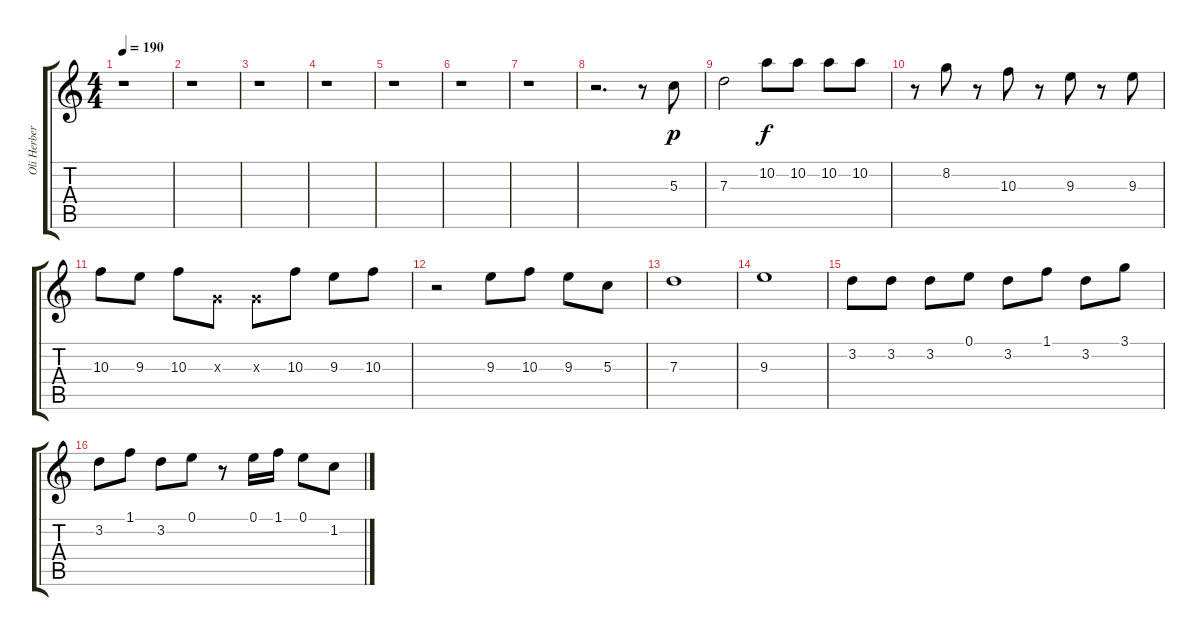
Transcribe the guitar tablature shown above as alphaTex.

\track ("Oli Herbert" "Oli Herber") {instrument distortionguitar}
\staff {score tabs}
\tuning (E4 B3 G3 D3 A2 D2) {hide}
\ts (4 4)
\tempo 190
\clef g2
\ks c
r.1{dy f} |
r.1 |
r.1 |
r.1 |
r.1 |
r.1 |
r.1 |
r.2{d} r.8 5.3.8{dy p} |
7.3.2 10.2.8{dy f} 10.2.8 10.2.8 10.2.8 |
r.8 8.2.8 r.8 10.3.8 r.8 9.3.8 r.8 9.3.8 |
10.3.8 9.3.8 10.3.8 0.3{x}.8 0.3{x}.8 10.3.8 9.3.8 10.3.8 |
r.2 9.3.8 10.3.8 9.3.8 5.3.8 |
7.3.1 |
9.3.1 |
3.2.8 3.2.8 3.2.8 0.1.8 3.2.8 1.1.8 3.2.8 3.1.8 |
3.2.8 1.1.8 3.2.8 0.1.8 r.8 0.1.16 1.1.16 0.1.8 1.2.8
